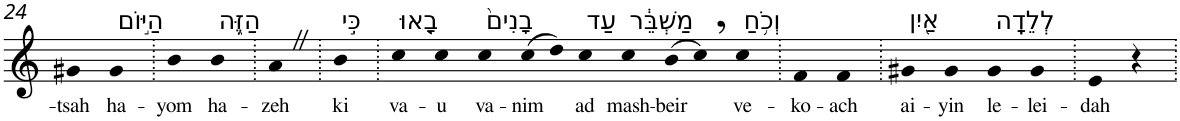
**kern	**text
*part1	*part1
*staff1	*staff1
*I"Piano	*
*I'Pno	*
!!LO:PB:g=z
*clefG2	*
*k[]	*
=24	=24
!	!LO:LY:b
4g#X	-tsah
!LO:TX:a:t=הַיּ֣וֹם	!
!	!LO:LY:b
4g#	ha-
=25.	=25.
!	!LO:LY:b
4b	-yom
!LO:TX:a:t=הַזֶּ֑ה	!
!	!LO:LY:b
4b	ha-
=26.	=26.
!	!LO:LY:b
4aZ	-zeh
=27.	=27.
!LO:TX:a:t=כִּ֣י	!
!	!LO:LY:b
4b	ki
=28.	=28.
!LO:TX:a:t=בָ֤אוּ	!
!	!LO:LY:b
4cc	va-
!	!LO:LY:b
4cc	-u
!LO:TX:a:t=בָנִים֙	!
!	!LO:LY:b
4cc	va-
!	!LO:LY:b
(>8cc	-nim
8dd)	.
!LO:TX:a:t=עַד	!
!	!LO:LY:b
4cc	ad
!LO:TX:a:t=מַשְׁבֵּ֔ר	!
!	!LO:LY:b
4cc	mash-
!	!LO:LY:b
(>8b	-beir
8cc,)	.
!LO:TX:a:t=וְכֹ֥חַ	!
!	!LO:LY:b
4cc	ve-
=29.	=29.
!	!LO:LY:b
4f	-ko-
!	!LO:LY:b
4f	-ach
=30.	=30.
!LO:TX:a:t=אַ֖יִן	!
!	!LO:LY:b
4g#X	ai-
!	!LO:LY:b
4g#	-yin
!LO:TX:a:t=לְלֵדָֽה	!
!	!LO:LY:b
4g#	le-
!	!LO:LY:b
4g#	-lei-
=31.	=31.
!	!LO:LY:b
4e	-dah
4r	.
=.	=.
*-	*-
